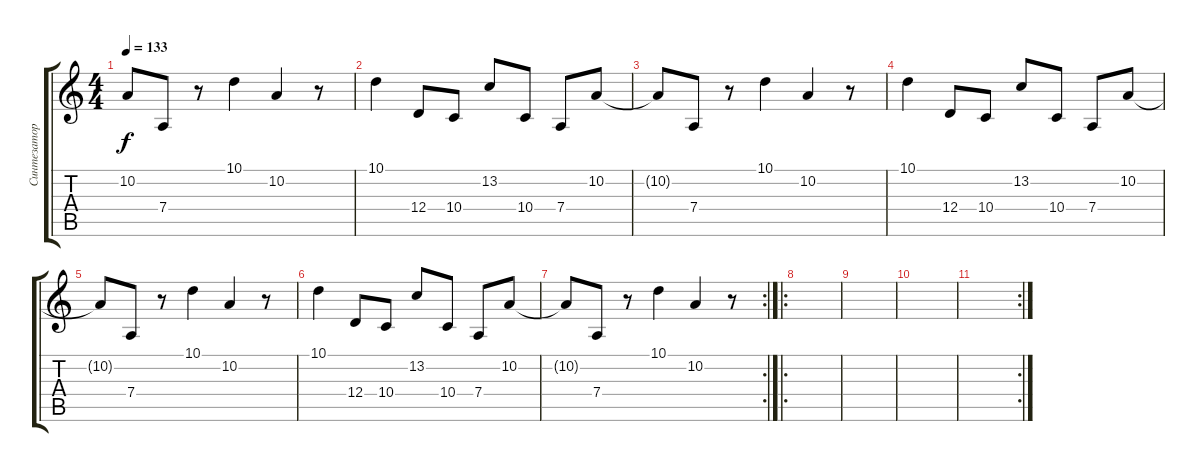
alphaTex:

\track ("Синтезатор" "Синтезатор") {instrument stringensemble1}
\staff {score tabs}
\tuning (E4 B3 G3 D3 A2 E2) {hide}
\ts (4 4)
\tempo 133
\clef g2
\ks c
10.2{t}.8{dy f} 7.4.8 r.8 10.1.4 10.2.4 r.8 |
10.1.4 12.4.8 10.4.8 13.2.8 10.4.8 7.4.8 10.2.8 |
10.2{t}.8 7.4.8 r.8 10.1.4 10.2.4 r.8 |
10.1.4 12.4.8 10.4.8 13.2.8 10.4.8 7.4.8 10.2.8 |
10.2{t}.8 7.4.8 r.8 10.1.4 10.2.4 r.8 |
10.1.4 12.4.8 10.4.8 13.2.8 10.4.8 7.4.8 10.2.8 |
\rc 2
10.2{t}.8 7.4.8 r.8 10.1.4 10.2.4 r.8 |
\ro
|
|
|
\rc 2
